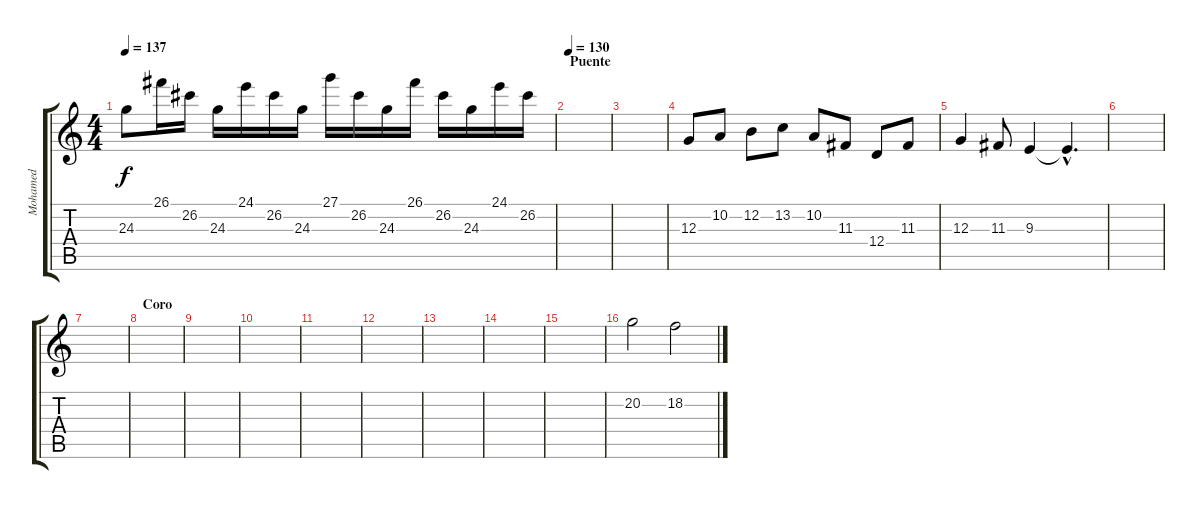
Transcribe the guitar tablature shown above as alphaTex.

\track ("Mohamed" "Mohamed") {instrument violin}
\staff {score tabs}
\tuning (E4 B3 G3 D3 A2 E2) {hide}
\ts (4 4)
\tempo 137
\clef g2
\ks c
24.3.8{dy f} 26.1.16 26.2.16 24.3.16 24.1.16 26.2.16 24.3.16 27.1.16 26.2.16 24.3.16 26.1.16 26.2.16 24.3.16 24.1.16 26.2.16 |
\section ("" "Puente")
\tempo 130
|
|
12.3.8{volume 12 instrument violin} 10.2.8 12.2.8 13.2.8 10.2.8 11.3.8 12.4.8 11.3.8 |
12.3.4 11.3.8 9.3.4 9.3{hac t}.4{d} |
|
|
\section ("" "Coro")
|
|
|
|
|
|
|
|
20.2.2{volume 12} 18.2.2
